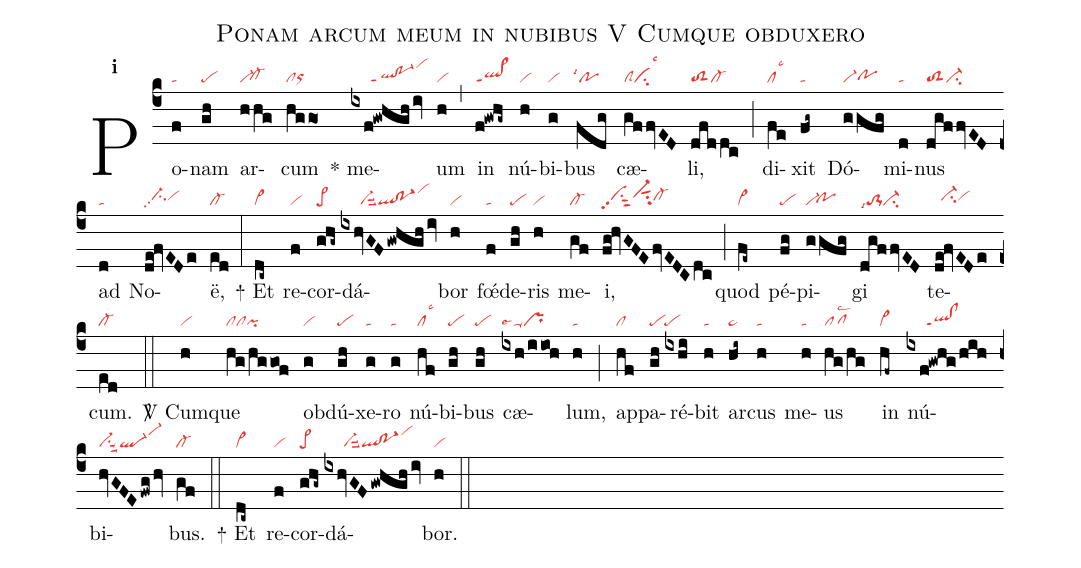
name:Ponam arcum meum in nubibus V Cumque obduxero;
office-part:re;
mode:1;
nabc-lines:1;
%%
initial-style: 1;
name: Ponam arcum meum in nubibus;
mode: 1;
office-part: Responsorium;
annotation: Resp.;
annotation: i;
nabc-lines:1;
%%
(c4) Po(f|ta)nam(gh|pe) ar(hhg|vi-`cl-hg)cum(hggo>|clorhg) <sp>*</sp> me(ixf!gwhgh/iv|//////ql!po-1ppt1vihl)um(h|vi) (,) in(f!gwhg~|ql>ppt1) nú(h|vi)bi(g|vi)bus(fdg|`polsi1) cæ(gffvED|clScilsc3)li,(dfddc|toS2cl-) (;) di(fe|cllsc3)xit(fg~|ta) Dó(ggfg|vi-pohg)mi(d|ta)nus(dgffvED|toS2ci-) ad(d|ta) No(de!fvEDe|//ci-hhpp2vihh)ë,(ed|cl-) (:)
<sp>+</sp> Et(dc~|vi>) re(f|vi)cor(ghg~|pe>)dá(ixhvGF/gwhgh/iv|//////vi-suu2ql!po-1vihk)bor(h|vi) fœ́(f|ta)de(gh|pe)ris(h|vi) me(gf|cl-)i,(fg!hvGFEfvEDCdc|vihhpp2su1sut2vi-hisut1su2cl-hh) (;) quod(fe~|vi>) pé(fg|pe)pi(ggfg|vi-`pohg)gi(dgffvED|to-1lsi7ci-) te(de!fvEDe|//ci-hhvihh)cum.(ed|cl-) (::)

<sp>V/</sp> Cum(h|vi)que(hg/hggof|clclpi) ob(g|vi)dú(gh|pe)xe(g|ta)ro(g|ta) nú(hf|cllsc3)bi(gh|pe)bus(gh|pe) cæ(ixh/iioh|ta-lse1pr)lum,(h|ta) (;) ap(hf|cl)pa(gh|pe)ré(ixhi|pe)bit(h|ta) ar(hi~|ta>)cus(h|ta) me(h|ta)us(hg/hg|pflsc2) in(hf~|vi>) nú(ixf!gwhg/hih|//////ql!clppt1)bi(hvGFE/fwg/hv|vi-su1suu2ql-vi-hk)bus.(gf|cl-) (::)
<sp>+</sp> Et(dc~|vi>) re(f|vi)cor(ghg~|pe>)dá(ixhvGF/gwhgh/iv|//////vi-suu2ql!po-1vihk)bor.(h|vi) (::)
